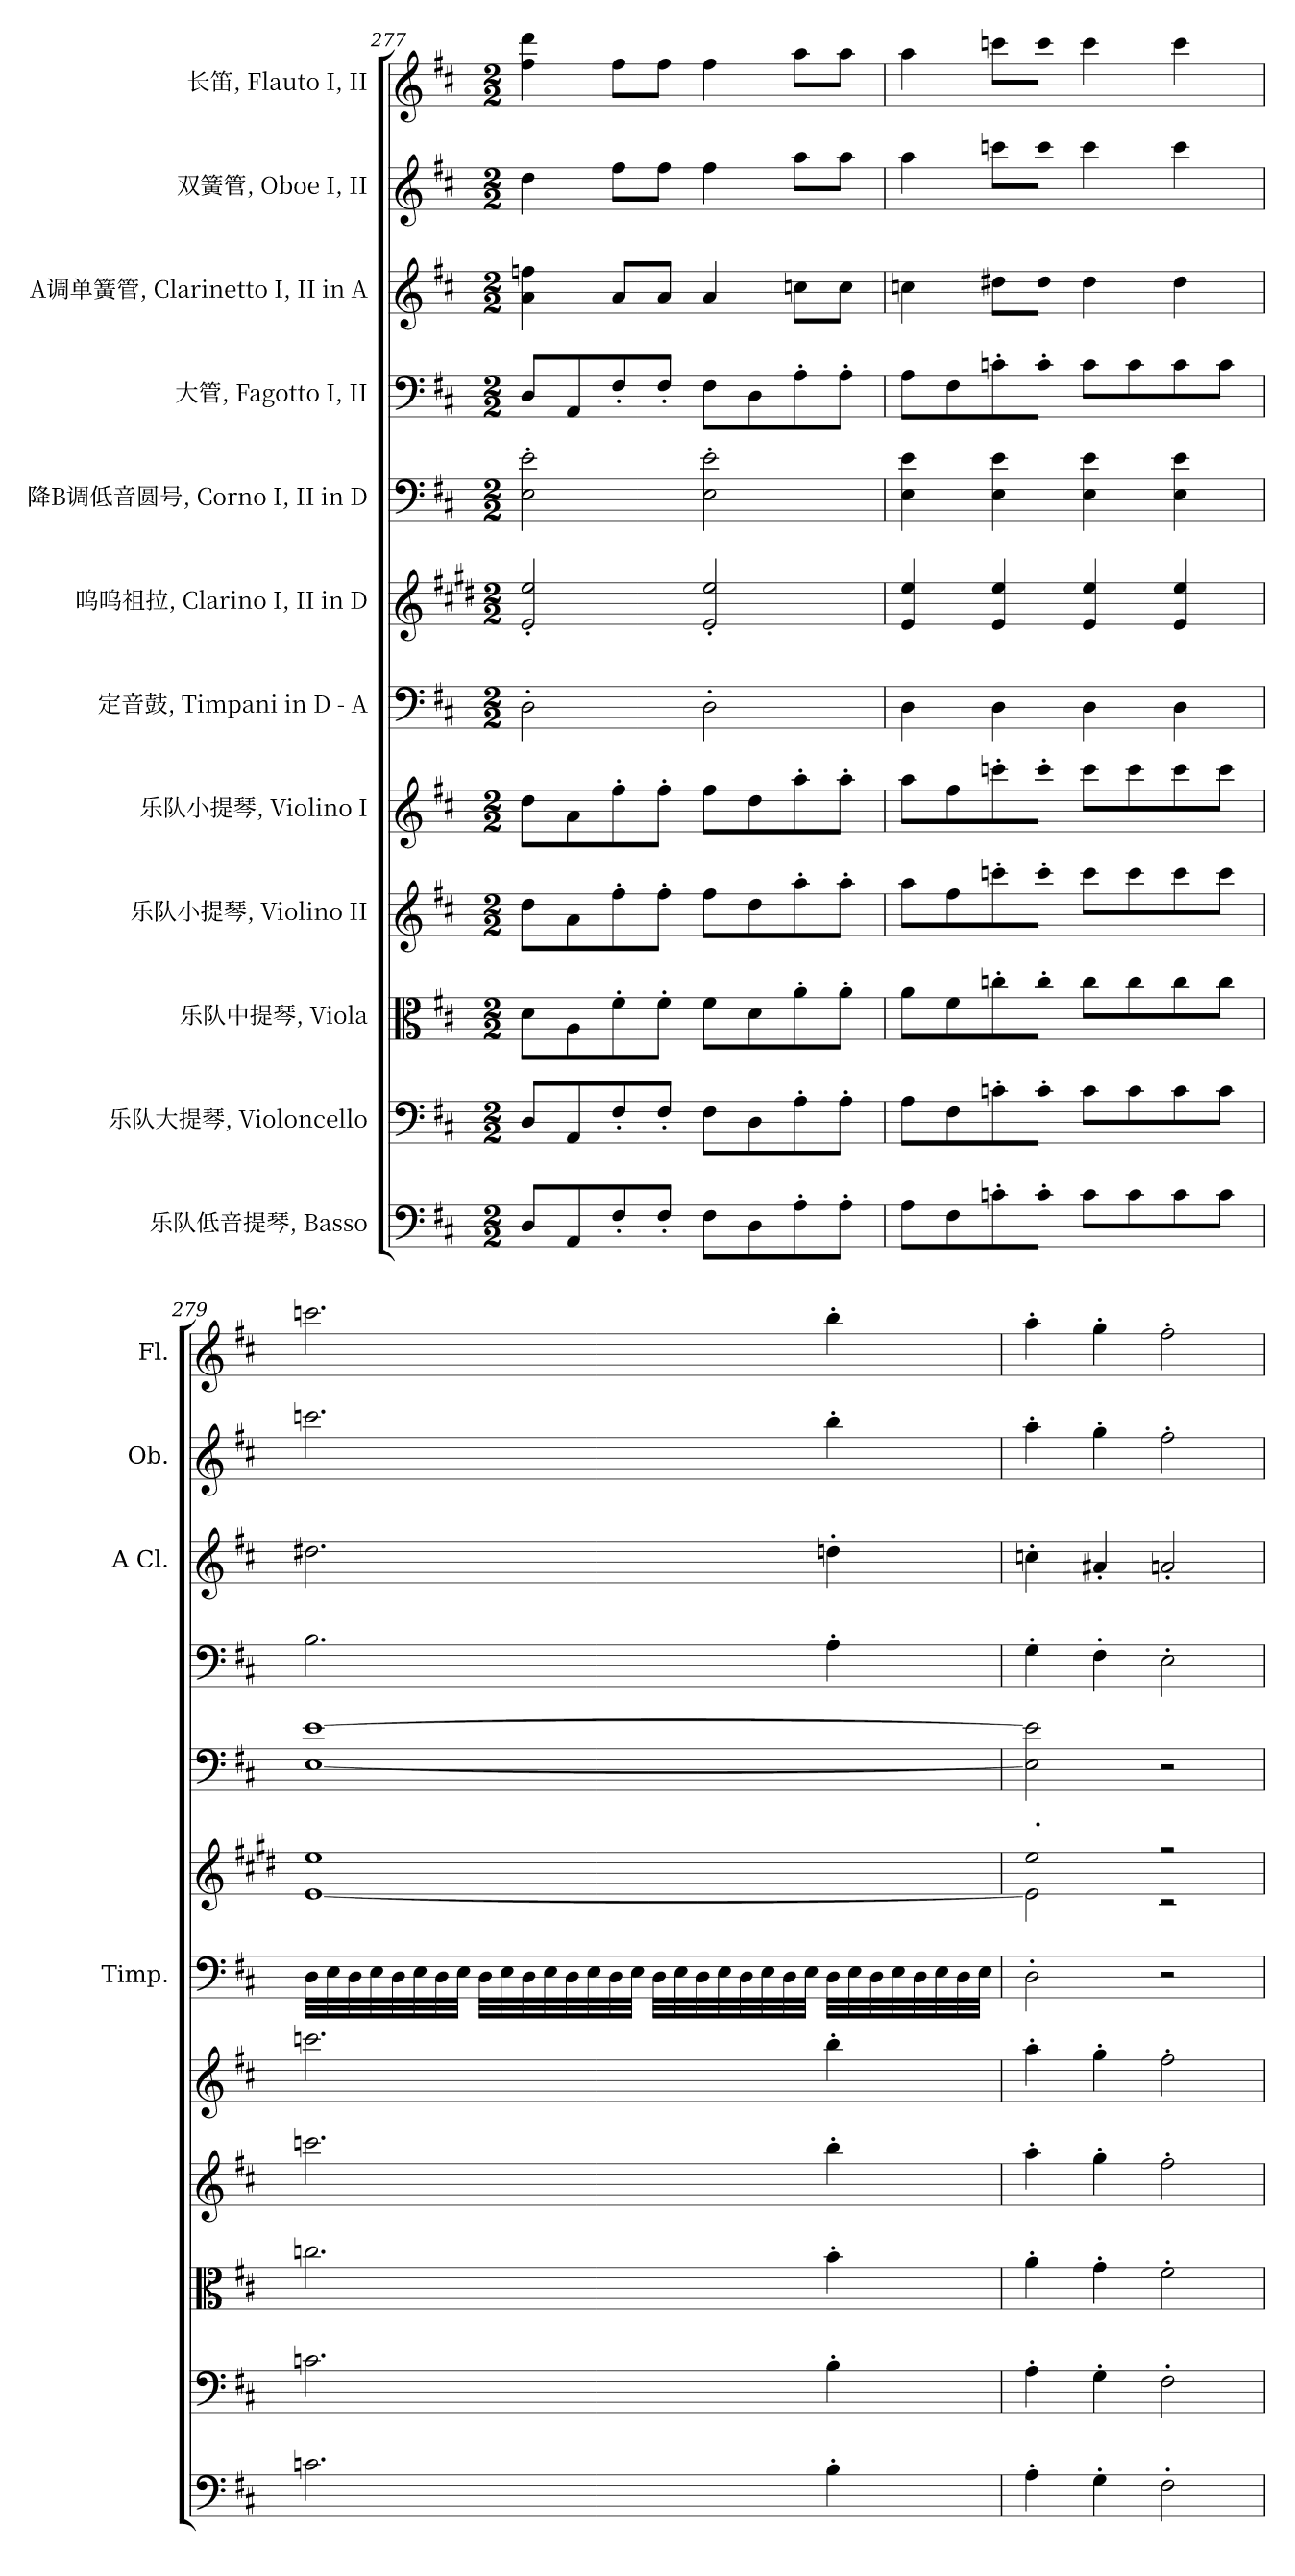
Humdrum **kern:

**kern	**kern	**kern	**kern	**kern	**kern	**kern	**kern	**kern	**kern	**kern	**kern
*part12	*part11	*part10	*part9	*part8	*part7	*part6	*part5	*part4	*part3	*part2	*part1
*staff12	*staff11	*staff10	*staff9	*staff8	*staff7	*staff6	*staff5	*staff4	*staff3	*staff2	*staff1
*I"乐队低音提琴, Basso	*I"乐队大提琴, Violoncello	*I"乐队中提琴, Viola	*I"乐队小提琴, Violino II	*I"乐队小提琴, Violino I	*I"定音鼓, Timpani in D - A	*I"呜呜祖拉, Clarino I, II in D	*I"降B调低音圆号, Corno I, II in D	*I"大管, Fagotto I, II	*I"A调单簧管, Clarinetto I, II in A	*I"双簧管, Oboe I, II	*I"长笛, Flauto I, II
*	*	*	*	*	*I'Timp.	*	*	*	*I'A Cl.	*I'Ob.	*I'Fl.
*clefF4	*clefF4	*clefC3	*clefG2	*clefG2	*clefF4	*clefG2	*clefF4	*clefF4	*clefG2	*clefG2	*clefG2
*ITrd7c12	*	*	*	*	*	*ITrd1c2	*ITrd1c2	*	*ITrd2c3	*	*
*k[f#c#]	*k[f#c#]	*k[f#c#]	*k[f#c#]	*k[f#c#]	*k[f#c#]	*k[f#c#]	*k[]	*k[f#c#]	*k[f#c#g#d#a#]	*k[f#c#]	*k[f#c#]
*M2/2	*M2/2	*M2/2	*M2/2	*M2/2	*M2/2	*M2/2	*M2/2	*M2/2	*M2/2	*M2/2	*M2/2
=277	=277	=277	=277	=277	=277	=277	=277	=277	=277	=277	=277
8DD/L	8D/L	8d\L	8dd\L	8dd\L	2D'\	2d/' 2dd/'	2D\' 2d\'	8D/L	4f#\ 4ddn\	4dd\	4ff#\ 4ddd\
8AAA/	8AA/	8A\	8a\	8a\	.	.	.	8AA/	.	.	.
8FF#'/	8F#'/	8f#'\	8ff#'\	8ff#'\	.	.	.	8F#'/	8f#/L	8ff#\L	8ff#\L
8FF#'/J	8F#'/J	8f#'\J	8ff#'\J	8ff#'\J	.	.	.	8F#'/J	8f#/J	8ff#\J	8ff#\J
8FF#\L	8F#\L	8f#\L	8ff#\L	8ff#\L	2D'\	2d/' 2dd/'	2D\' 2d\'	8F#\L	4f#/	4ff#\	4ff#\
8DD\	8D\	8d\	8dd\	8dd\	.	.	.	8D\	.	.	.
8AA'\	8A'\	8a'\	8aa'\	8aa'\	.	.	.	8A'\	8an\L	8aa\L	8aa\L
8AA'\J	8A'\J	8a'\J	8aa'\J	8aa'\J	.	.	.	8A'\J	8a\J	8aa\J	8aa\J
=278	=278	=278	=278	=278	=278	=278	=278	=278	=278	=278	=278
8AA\L	8A\L	8a\L	8aa\L	8aa\L	4D\	4d/ 4dd/	4D\ 4d\	8A\L	4an\	4aa\	4aa\
8FF#\	8F#\	8f#\	8ff#\	8ff#\	.	.	.	8F#\	.	.	.
8Cn'\	8cn'\	8ccn'\	8cccn'\	8cccn'\	4D\	4d/ 4dd/	4D\ 4d\	8cn'\	8b#X\L	8cccn\L	8cccn\L
8C'\J	8c'\J	8cc'\J	8ccc'\J	8ccc'\J	.	.	.	8c'\J	8b#\J	8ccc\J	8ccc\J
8C\L	8c\L	8cc\L	8ccc\L	8ccc\L	4D\	4d/ 4dd/	4D\ 4d\	8c\L	4b#\	4ccc\	4ccc\
8C\	8c\	8cc\	8ccc\	8ccc\	.	.	.	8c\	.	.	.
8C\	8c\	8cc\	8ccc\	8ccc\	4D\	4d/ 4dd/	4D\ 4d\	8c\	4b#\	4ccc\	4ccc\
8C\J	8c\J	8cc\J	8ccc\J	8ccc\J	.	.	.	8c\J	.	.	.
!!LO:PB:g=z
=279	=279	=279	=279	=279	=279	=279	=279	=279	=279	=279	=279
*	*	*	*	*	*	*^	*	*	*	*	*
2.Cn\	2.cn\	2.ccn\	2.cccn\	2.cccn\	32D\LLL	1dd	[1d	[1D [1d	2.B\	2.b#X\	2.cccn\	2.cccn\
.	.	.	.	.	32E\	.	.	.	.	.	.	.
.	.	.	.	.	32D\	.	.	.	.	.	.	.
.	.	.	.	.	32E\	.	.	.	.	.	.	.
.	.	.	.	.	32D\	.	.	.	.	.	.	.
.	.	.	.	.	32E\	.	.	.	.	.	.	.
.	.	.	.	.	32D\	.	.	.	.	.	.	.
.	.	.	.	.	32E\JJJ	.	.	.	.	.	.	.
.	.	.	.	.	32D\LLL	.	.	.	.	.	.	.
.	.	.	.	.	32E\	.	.	.	.	.	.	.
.	.	.	.	.	32D\	.	.	.	.	.	.	.
.	.	.	.	.	32E\	.	.	.	.	.	.	.
.	.	.	.	.	32D\	.	.	.	.	.	.	.
.	.	.	.	.	32E\	.	.	.	.	.	.	.
.	.	.	.	.	32D\	.	.	.	.	.	.	.
.	.	.	.	.	32E\JJJ	.	.	.	.	.	.	.
.	.	.	.	.	32D\LLL	.	.	.	.	.	.	.
.	.	.	.	.	32E\	.	.	.	.	.	.	.
.	.	.	.	.	32D\	.	.	.	.	.	.	.
.	.	.	.	.	32E\	.	.	.	.	.	.	.
.	.	.	.	.	32D\	.	.	.	.	.	.	.
.	.	.	.	.	32E\	.	.	.	.	.	.	.
.	.	.	.	.	32D\	.	.	.	.	.	.	.
.	.	.	.	.	32E\JJJ	.	.	.	.	.	.	.
4BB'\	4B'\	4b'\	4bb'\	4bb'\	32D\LLL	.	.	.	4A'\	4bn'\	4bb'\	4bb'\
.	.	.	.	.	32E\	.	.	.	.	.	.	.
.	.	.	.	.	32D\	.	.	.	.	.	.	.
.	.	.	.	.	32E\	.	.	.	.	.	.	.
.	.	.	.	.	32D\	.	.	.	.	.	.	.
.	.	.	.	.	32E\	.	.	.	.	.	.	.
.	.	.	.	.	32D\	.	.	.	.	.	.	.
.	.	.	.	.	32E\JJJ	.	.	.	.	.	.	.
=280	=280	=280	=280	=280	=280	=280	=280	=280	=280	=280	=280	=280
4AA'\	4A'\	4a'\	4aa'\	4aa'\	2D'\	2dd'/	2d\]	2D\] 2d\]	4G'\	4an'\	4aa'\	4aa'\
4GG'\	4G'\	4g'\	4gg'\	4gg'\	.	.	.	.	4F#'\	4f##X'/	4gg'\	4gg'\
2FF#'\	2F#'\	2f#'\	2ff#'\	2ff#'\	2r	2r	2r	2r	2E'\	2f#X'/	2ff#'\	2ff#'\
*	*	*	*	*	*	*v	*v	*	*	*	*	*
=	=	=	=	=	=	=	=	=	=	=	=
*-	*-	*-	*-	*-	*-	*-	*-	*-	*-	*-	*-
